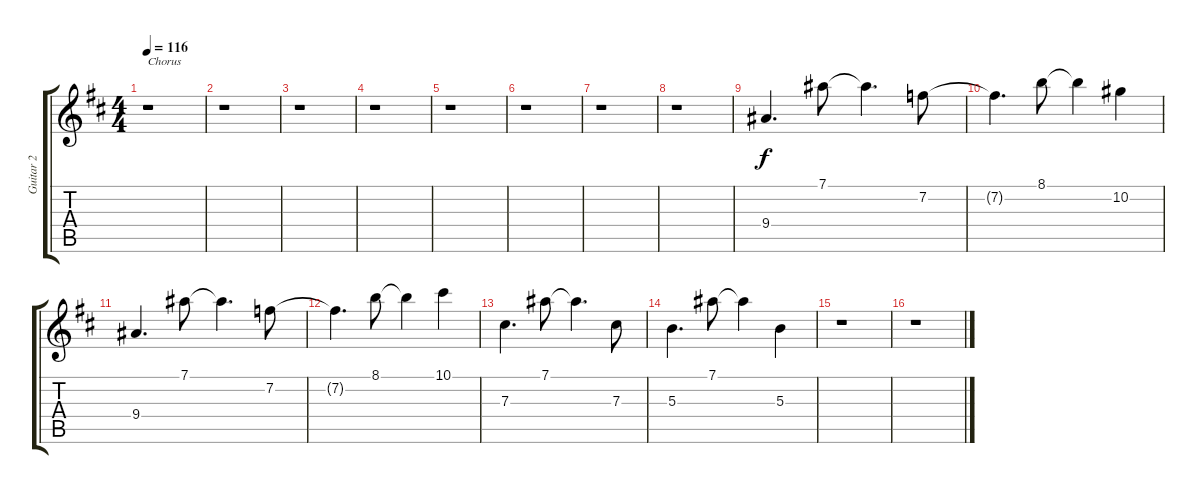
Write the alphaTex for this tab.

\track ("Guitar 2" "Guitar 2") {instrument electricguitarclean}
\staff {score tabs}
\tuning (Eb4 Bb3 Gb3 Db3 Ab2 Db2) {hide}
\ts (4 4)
\tempo 116
\clef g2
\ks d
r.1{txt "Chorus" dy f} |
r.1 |
r.1 |
r.1 |
r.1 |
r.1 |
r.1 |
r.1 |
9.4.4{d} 7.1.8 7.1{t}.4{d} 7.2.8 |
7.2{t}.4{d} 8.1.8 8.1{t}.4 10.2.4 |
9.4.4{d} 7.1.8 7.1{t}.4{d} 7.2.8 |
7.2{t}.4{d} 8.1.8 8.1{t}.4 10.1.4 |
7.3.4{d} 7.1.8 7.1{t}.4{d} 7.3.8 |
5.3.4{d} 7.1.8 7.1{t}.4 5.3.4 |
r.1 |
r.1
